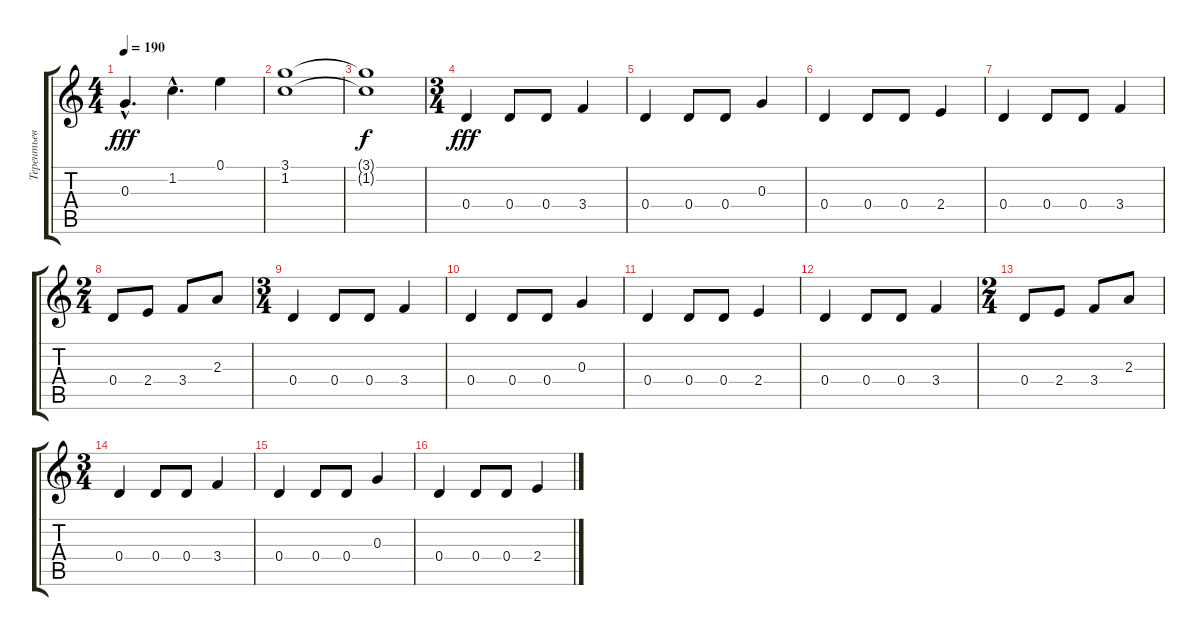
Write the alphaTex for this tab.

\track ("Терентьев" "Терентьев") {instrument distortionguitar}
\staff {score tabs}
\tuning (E4 B3 G3 D3 A2 E2) {hide}
\ts (4 4)
\tempo 190
\clef g2
\ks c
0.3{hac}.4{d dy fff} 1.2{hac}.4{d} 0.1.4 |
(3.1 1.2).1 |
(3.1{t} 1.2{t}).1{dy f} |
\ts (3 4)
0.4.4{dy fff} 0.4.8 0.4.8 3.4.4 |
0.4.4 0.4.8 0.4.8 0.3.4 |
0.4.4 0.4.8 0.4.8 2.4.4 |
0.4.4 0.4.8 0.4.8 3.4.4 |
\ts (2 4)
0.4.8 2.4.8 3.4.8 2.3.8 |
\ts (3 4)
0.4.4 0.4.8 0.4.8 3.4.4 |
0.4.4 0.4.8 0.4.8 0.3.4 |
0.4.4 0.4.8 0.4.8 2.4.4 |
0.4.4 0.4.8 0.4.8 3.4.4 |
\ts (2 4)
0.4.8 2.4.8 3.4.8 2.3.8 |
\ts (3 4)
0.4.4 0.4.8 0.4.8 3.4.4 |
0.4.4 0.4.8 0.4.8 0.3.4 |
0.4.4 0.4.8 0.4.8 2.4.4
